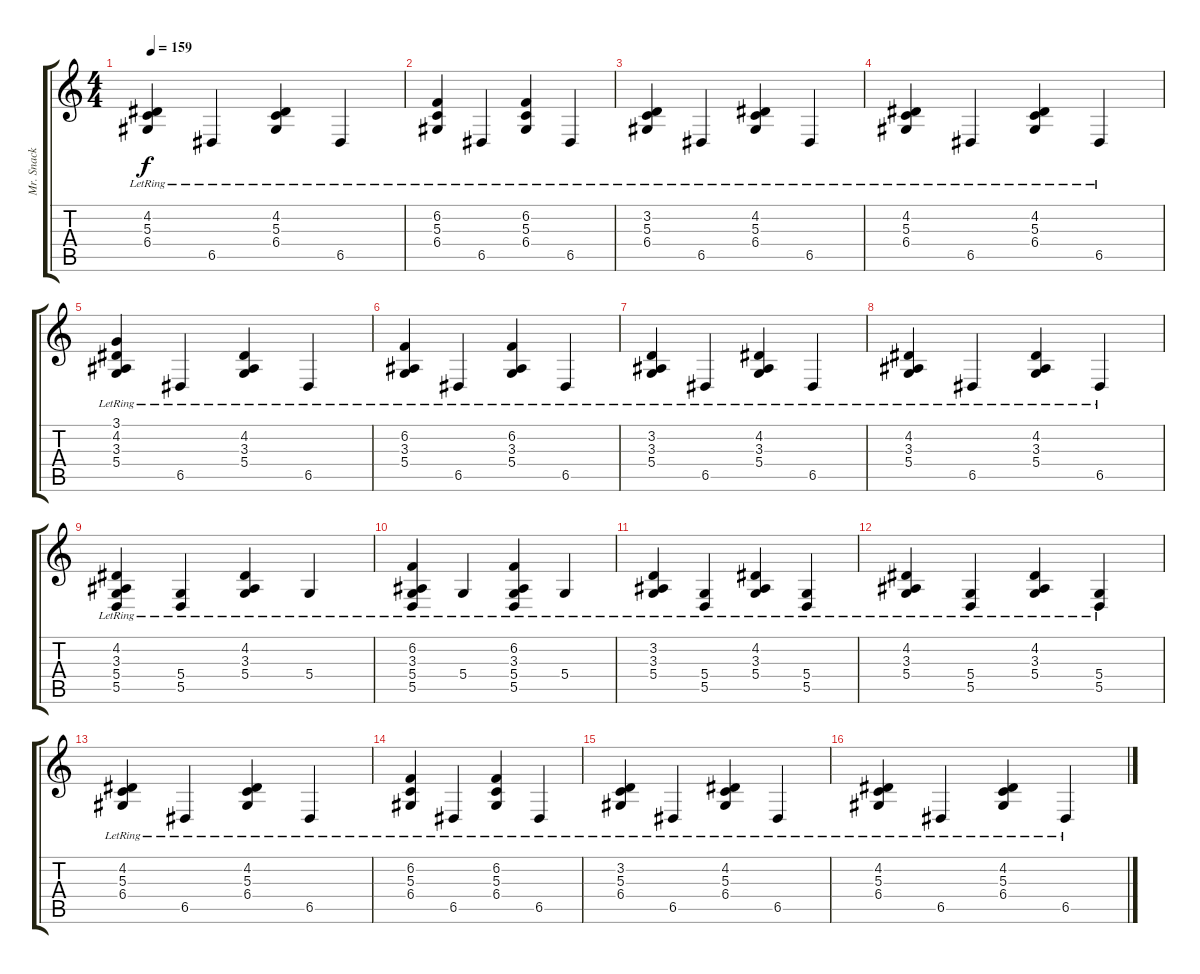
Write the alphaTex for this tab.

\track ("Mr. Snack" "Mr. Snack") {instrument electricpiano1}
\staff {score tabs}
\tuning (E4 B3 G3 D3 A2 E2) {hide}
\ts (4 4)
\tempo 159
\clef g2
\ks c
(4.2{lr} 5.3{lr} 6.4{lr}).4{dy f} 6.5{lr}.4 (4.2{lr} 5.3{lr} 6.4{lr}).4 6.5{lr}.4 |
(6.2{lr} 5.3{lr} 6.4{lr}).4 6.5{lr}.4 (6.2{lr} 5.3{lr} 6.4{lr}).4 6.5{lr}.4 |
(3.2{lr} 5.3{lr} 6.4{lr}).4 6.5{lr}.4 (4.2{lr} 5.3{lr} 6.4{lr}).4 6.5{lr}.4 |
(4.2{lr} 5.3{lr} 6.4{lr}).4 6.5{lr}.4 (4.2{lr} 5.3{lr} 6.4{lr}).4 6.5{lr}.4 |
(3.1{lr} 4.2{lr} 3.3{lr} 5.4{lr}).4 6.5{lr}.4 (4.2{lr} 3.3{lr} 5.4{lr}).4 6.5{lr}.4 |
(6.2{lr} 3.3{lr} 5.4{lr}).4 6.5{lr}.4 (6.2{lr} 3.3{lr} 5.4{lr}).4 6.5{lr}.4 |
(3.2{lr} 3.3{lr} 5.4{lr}).4 6.5{lr}.4 (4.2{lr} 3.3{lr} 5.4{lr}).4 6.5{lr}.4 |
(4.2{lr} 3.3{lr} 5.4{lr}).4 6.5{lr}.4 (4.2{lr} 3.3{lr} 5.4{lr}).4 6.5{lr}.4 |
(4.2{lr} 3.3{lr} 5.4{lr} 5.5{lr}).4 (5.4{lr} 5.5{lr}).4 (4.2{lr} 3.3{lr} 5.4{lr}).4 5.4{lr}.4 |
(6.2{lr} 3.3{lr} 5.4{lr} 5.5{lr}).4 5.4{lr}.4 (6.2{lr} 3.3{lr} 5.4{lr} 5.5{lr}).4 5.4{lr}.4 |
(3.2{lr} 3.3{lr} 5.4{lr}).4 (5.4{lr} 5.5{lr}).4 (4.2{lr} 3.3{lr} 5.4{lr}).4 (5.4{lr} 5.5{lr}).4 |
(4.2{lr} 3.3{lr} 5.4{lr}).4 (5.4{lr} 5.5{lr}).4 (4.2{lr} 3.3{lr} 5.4{lr}).4 (5.4{lr} 5.5).4 |
(4.2{lr} 5.3{lr} 6.4{lr}).4 6.5{lr}.4 (4.2{lr} 5.3{lr} 6.4{lr}).4 6.5{lr}.4 |
(6.2{lr} 5.3{lr} 6.4{lr}).4 6.5{lr}.4 (6.2{lr} 5.3{lr} 6.4{lr}).4 6.5{lr}.4 |
(3.2{lr} 5.3{lr} 6.4{lr}).4 6.5{lr}.4 (4.2{lr} 5.3{lr} 6.4{lr}).4 6.5{lr}.4 |
(4.2{lr} 5.3{lr} 6.4{lr}).4 6.5{lr}.4 (4.2{lr} 5.3{lr} 6.4{lr}).4 6.5{lr}.4
